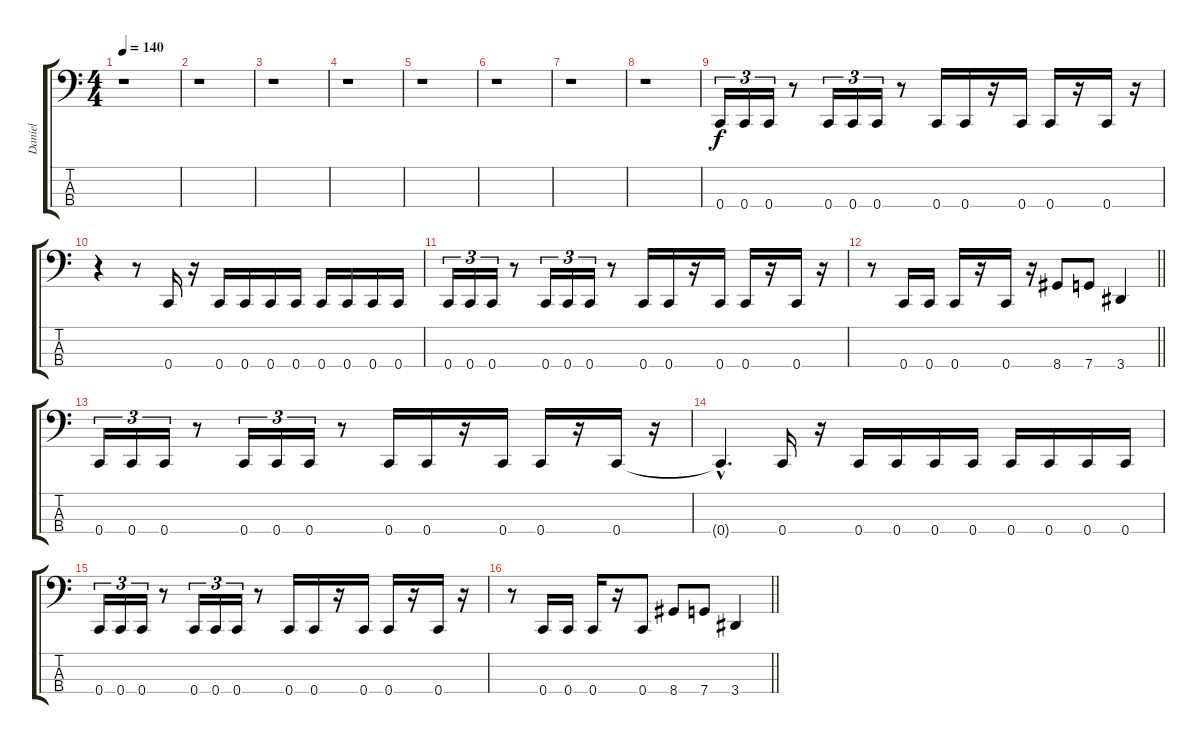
\track ("Daniel" "Daniel") {instrument electricbasspick}
\staff {score tabs}
\tuning (F2 C2 G1 C1) {hide}
\ts (4 4)
\tempo 140
\clef f4
\ks c
r.1{dy f} |
r.1 |
r.1 |
r.1 |
r.1 |
r.1 |
r.1 |
r.1 |
0.4.16{tu (3 2)} 0.4.16{tu (3 2)} 0.4.16{tu (3 2)} r.8 0.4.16{tu (3 2)} 0.4.16{tu (3 2)} 0.4.16{tu (3 2)} r.8 0.4.16 0.4.16 r.16 0.4.16 0.4.16 r.16 0.4.16 r.16 |
r.4 r.8 0.4.16 r.16 0.4.16 0.4.16 0.4.16 0.4.16 0.4.16 0.4.16 0.4.16 0.4.16 |
0.4.16{tu (3 2)} 0.4.16{tu (3 2)} 0.4.16{tu (3 2)} r.8 0.4.16{tu (3 2)} 0.4.16{tu (3 2)} 0.4.16{tu (3 2)} r.8 0.4.16 0.4.16 r.16 0.4.16 0.4.16 r.16 0.4.16 r.16 |
\barLineRight lightlight
r.8 0.4.16 0.4.16 0.4.16 r.16 0.4.16 r.16 8.4.8 7.4.8 3.4.4 |
0.4.16{tu (3 2)} 0.4.16{tu (3 2)} 0.4.16{tu (3 2)} r.8 0.4.16{tu (3 2)} 0.4.16{tu (3 2)} 0.4.16{tu (3 2)} r.8 0.4.16 0.4.16 r.16 0.4.16 0.4.16 r.16 0.4.16 r.16 |
0.4{hac t}.4{d} 0.4.16 r.16 0.4.16 0.4.16 0.4.16 0.4.16 0.4.16 0.4.16 0.4.16 0.4.16 |
0.4.16{tu (3 2)} 0.4.16{tu (3 2)} 0.4.16{tu (3 2)} r.8 0.4.16{tu (3 2)} 0.4.16{tu (3 2)} 0.4.16{tu (3 2)} r.8 0.4.16 0.4.16 r.16 0.4.16 0.4.16 r.16 0.4.16 r.16 |
\barLineRight lightlight
r.8 0.4.16 0.4.16 0.4.16 r.16 0.4.8 8.4.8 7.4.8 3.4.4
